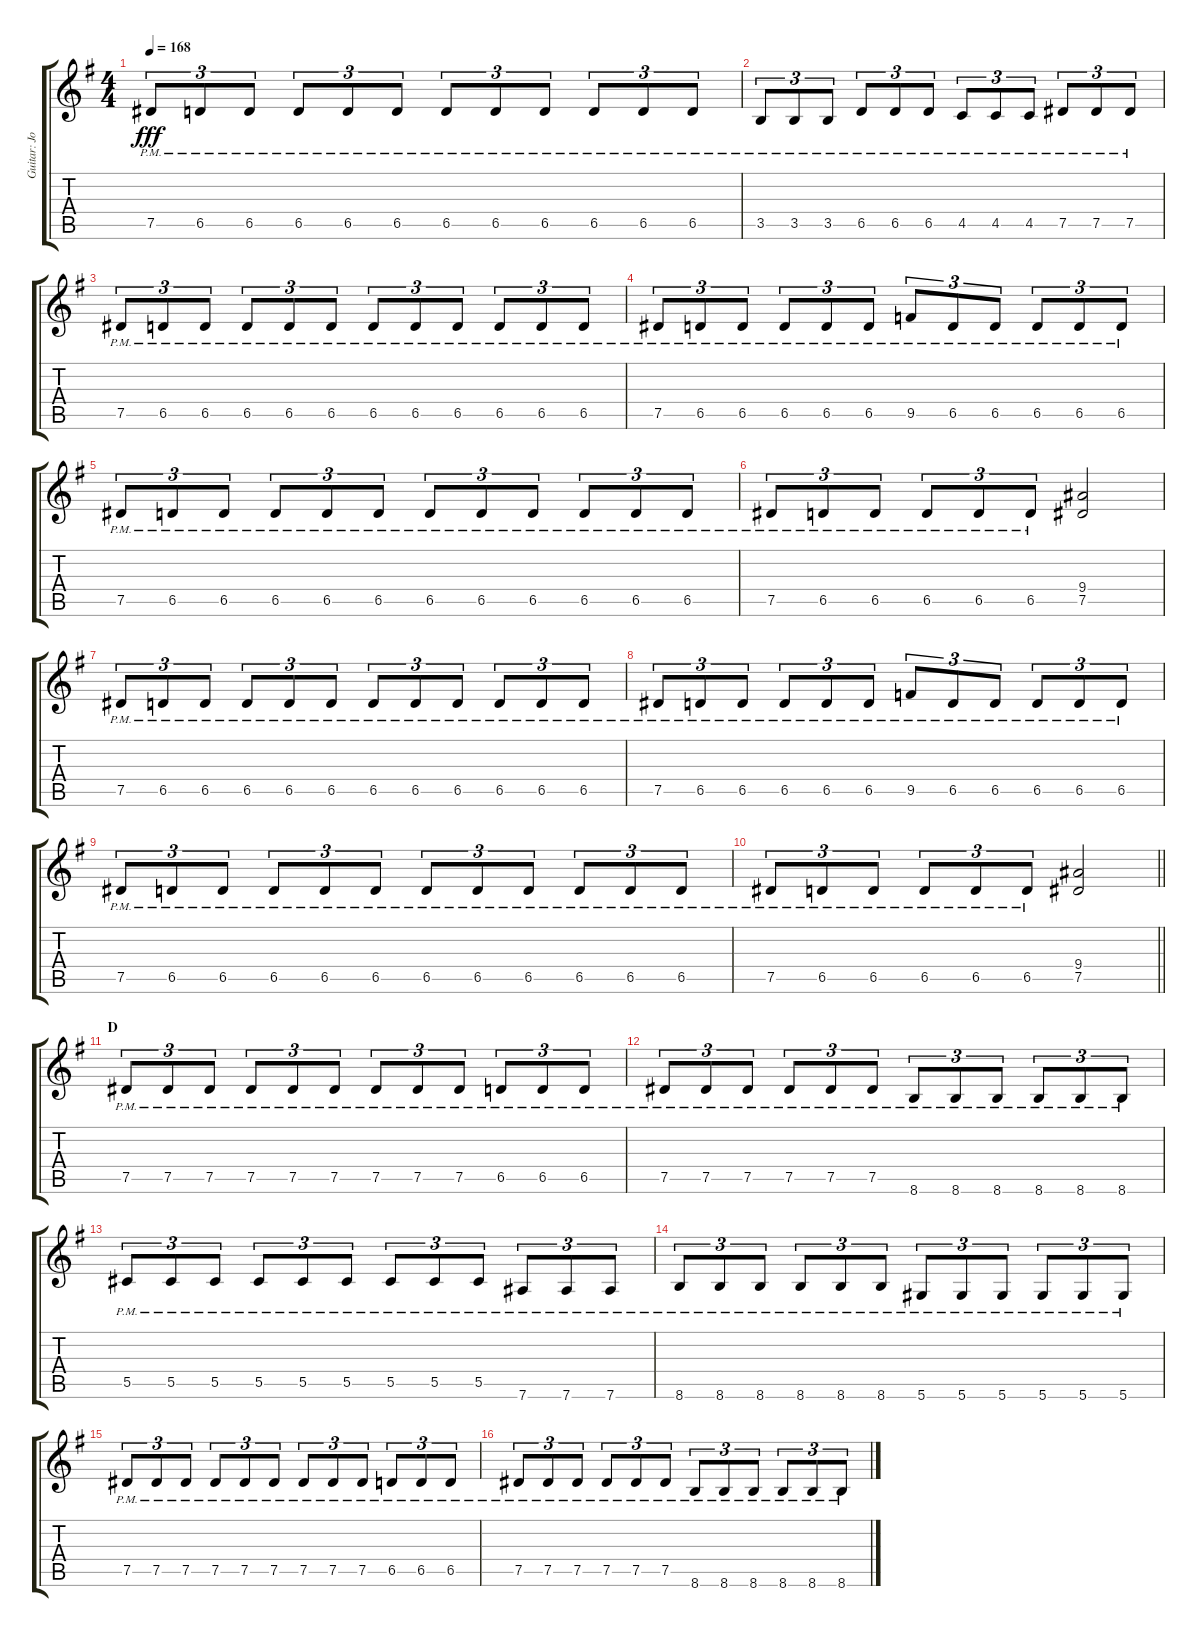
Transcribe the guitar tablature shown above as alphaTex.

\track ("Guitar: Jon" "Guitar: Jo") {instrument distortionguitar}
\staff {score tabs}
\tuning (Eb4 Bb3 Gb3 Db3 Ab2 Eb2) {hide}
\ts (4 4)
\tempo 168
\clef g2
\ks g
7.5{pm}.8{tu (3 2) dy fff} 6.5{pm}.8{tu (3 2)} 6.5{pm}.8{tu (3 2)} 6.5{pm}.8{tu (3 2)} 6.5{pm}.8{tu (3 2)} 6.5{pm}.8{tu (3 2)} 6.5{pm}.8{tu (3 2)} 6.5{pm}.8{tu (3 2)} 6.5{pm}.8{tu (3 2)} 6.5{pm}.8{tu (3 2)} 6.5{pm}.8{tu (3 2)} 6.5{pm}.8{tu (3 2)} |
3.5{pm}.8{tu (3 2)} 3.5{pm}.8{tu (3 2)} 3.5{pm}.8{tu (3 2)} 6.5{pm}.8{tu (3 2)} 6.5{pm}.8{tu (3 2)} 6.5{pm}.8{tu (3 2)} 4.5{pm}.8{tu (3 2)} 4.5{pm}.8{tu (3 2)} 4.5{pm}.8{tu (3 2)} 7.5{pm}.8{tu (3 2)} 7.5{pm}.8{tu (3 2)} 7.5{pm}.8{tu (3 2)} |
7.5{pm}.8{tu (3 2)} 6.5{pm}.8{tu (3 2)} 6.5{pm}.8{tu (3 2)} 6.5{pm}.8{tu (3 2)} 6.5{pm}.8{tu (3 2)} 6.5{pm}.8{tu (3 2)} 6.5{pm}.8{tu (3 2)} 6.5{pm}.8{tu (3 2)} 6.5{pm}.8{tu (3 2)} 6.5{pm}.8{tu (3 2)} 6.5{pm}.8{tu (3 2)} 6.5{pm}.8{tu (3 2)} |
7.5{pm}.8{tu (3 2)} 6.5{pm}.8{tu (3 2)} 6.5{pm}.8{tu (3 2)} 6.5{pm}.8{tu (3 2)} 6.5{pm}.8{tu (3 2)} 6.5{pm}.8{tu (3 2)} 9.5{pm}.8{tu (3 2)} 6.5{pm}.8{tu (3 2)} 6.5{pm}.8{tu (3 2)} 6.5{pm}.8{tu (3 2)} 6.5{pm}.8{tu (3 2)} 6.5{pm}.8{tu (3 2)} |
7.5{pm}.8{tu (3 2)} 6.5{pm}.8{tu (3 2)} 6.5{pm}.8{tu (3 2)} 6.5{pm}.8{tu (3 2)} 6.5{pm}.8{tu (3 2)} 6.5{pm}.8{tu (3 2)} 6.5{pm}.8{tu (3 2)} 6.5{pm}.8{tu (3 2)} 6.5{pm}.8{tu (3 2)} 6.5{pm}.8{tu (3 2)} 6.5{pm}.8{tu (3 2)} 6.5{pm}.8{tu (3 2)} |
7.5{pm}.8{tu (3 2)} 6.5{pm}.8{tu (3 2)} 6.5{pm}.8{tu (3 2)} 6.5{pm}.8{tu (3 2)} 6.5{pm}.8{tu (3 2)} 6.5{pm}.8{tu (3 2)} (9.4 7.5).2 |
7.5{pm}.8{tu (3 2)} 6.5{pm}.8{tu (3 2)} 6.5{pm}.8{tu (3 2)} 6.5{pm}.8{tu (3 2)} 6.5{pm}.8{tu (3 2)} 6.5{pm}.8{tu (3 2)} 6.5{pm}.8{tu (3 2)} 6.5{pm}.8{tu (3 2)} 6.5{pm}.8{tu (3 2)} 6.5{pm}.8{tu (3 2)} 6.5{pm}.8{tu (3 2)} 6.5{pm}.8{tu (3 2)} |
7.5{pm}.8{tu (3 2)} 6.5{pm}.8{tu (3 2)} 6.5{pm}.8{tu (3 2)} 6.5{pm}.8{tu (3 2)} 6.5{pm}.8{tu (3 2)} 6.5{pm}.8{tu (3 2)} 9.5{pm}.8{tu (3 2)} 6.5{pm}.8{tu (3 2)} 6.5{pm}.8{tu (3 2)} 6.5{pm}.8{tu (3 2)} 6.5{pm}.8{tu (3 2)} 6.5{pm}.8{tu (3 2)} |
7.5{pm}.8{tu (3 2)} 6.5{pm}.8{tu (3 2)} 6.5{pm}.8{tu (3 2)} 6.5{pm}.8{tu (3 2)} 6.5{pm}.8{tu (3 2)} 6.5{pm}.8{tu (3 2)} 6.5{pm}.8{tu (3 2)} 6.5{pm}.8{tu (3 2)} 6.5{pm}.8{tu (3 2)} 6.5{pm}.8{tu (3 2)} 6.5{pm}.8{tu (3 2)} 6.5{pm}.8{tu (3 2)} |
\barLineRight lightlight
7.5{pm}.8{tu (3 2)} 6.5{pm}.8{tu (3 2)} 6.5{pm}.8{tu (3 2)} 6.5{pm}.8{tu (3 2)} 6.5{pm}.8{tu (3 2)} 6.5{pm}.8{tu (3 2)} (9.4 7.5).2 |
\section ("" "D")
7.5{pm}.8{tu (3 2)} 7.5{pm}.8{tu (3 2)} 7.5{pm}.8{tu (3 2)} 7.5{pm}.8{tu (3 2)} 7.5{pm}.8{tu (3 2)} 7.5{pm}.8{tu (3 2)} 7.5{pm}.8{tu (3 2)} 7.5{pm}.8{tu (3 2)} 7.5{pm}.8{tu (3 2)} 6.5{pm}.8{tu (3 2)} 6.5{pm}.8{tu (3 2)} 6.5{pm}.8{tu (3 2)} |
7.5{pm}.8{tu (3 2)} 7.5{pm}.8{tu (3 2)} 7.5{pm}.8{tu (3 2)} 7.5{pm}.8{tu (3 2)} 7.5{pm}.8{tu (3 2)} 7.5{pm}.8{tu (3 2)} 8.6{pm}.8{tu (3 2)} 8.6{pm}.8{tu (3 2)} 8.6{pm}.8{tu (3 2)} 8.6{pm}.8{tu (3 2)} 8.6{pm}.8{tu (3 2)} 8.6{pm}.8{tu (3 2)} |
5.5{pm}.8{tu (3 2)} 5.5{pm}.8{tu (3 2)} 5.5{pm}.8{tu (3 2)} 5.5{pm}.8{tu (3 2)} 5.5{pm}.8{tu (3 2)} 5.5{pm}.8{tu (3 2)} 5.5{pm}.8{tu (3 2)} 5.5{pm}.8{tu (3 2)} 5.5{pm}.8{tu (3 2)} 7.6{pm}.8{tu (3 2)} 7.6{pm}.8{tu (3 2)} 7.6{pm}.8{tu (3 2)} |
8.6{pm}.8{tu (3 2)} 8.6{pm}.8{tu (3 2)} 8.6{pm}.8{tu (3 2)} 8.6{pm}.8{tu (3 2)} 8.6{pm}.8{tu (3 2)} 8.6{pm}.8{tu (3 2)} 5.6{pm}.8{tu (3 2)} 5.6{pm}.8{tu (3 2)} 5.6{pm}.8{tu (3 2)} 5.6{pm}.8{tu (3 2)} 5.6{pm}.8{tu (3 2)} 5.6{pm}.8{tu (3 2)} |
7.5{pm}.8{tu (3 2)} 7.5{pm}.8{tu (3 2)} 7.5{pm}.8{tu (3 2)} 7.5{pm}.8{tu (3 2)} 7.5{pm}.8{tu (3 2)} 7.5{pm}.8{tu (3 2)} 7.5{pm}.8{tu (3 2)} 7.5{pm}.8{tu (3 2)} 7.5{pm}.8{tu (3 2)} 6.5{pm}.8{tu (3 2)} 6.5{pm}.8{tu (3 2)} 6.5{pm}.8{tu (3 2)} |
7.5{pm}.8{tu (3 2)} 7.5{pm}.8{tu (3 2)} 7.5{pm}.8{tu (3 2)} 7.5{pm}.8{tu (3 2)} 7.5{pm}.8{tu (3 2)} 7.5{pm}.8{tu (3 2)} 8.6{pm}.8{tu (3 2)} 8.6{pm}.8{tu (3 2)} 8.6{pm}.8{tu (3 2)} 8.6{pm}.8{tu (3 2)} 8.6{pm}.8{tu (3 2)} 8.6{pm}.8{tu (3 2)}
